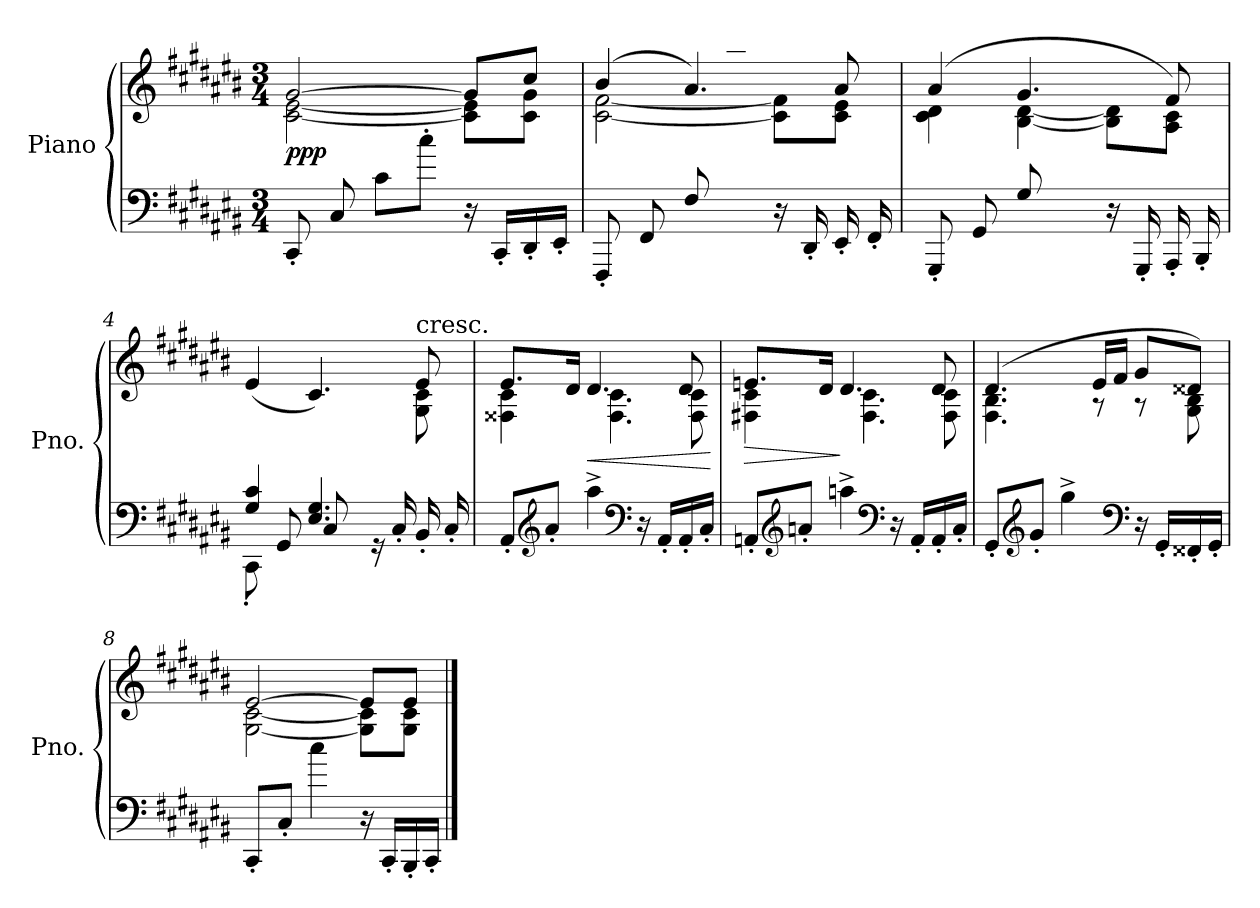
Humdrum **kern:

**kern	**kern	**dynam
*part1	*part1	*part1
*staff2	*staff1	*staff1/2
*I"Piano	*	*
*I'Pno.	*	*
*clefF4	*clefG2	*
*k[f#c#g#d#a#e#b#]	*k[f#c#g#d#a#e#b#]	*
*M3/4	*M3/4	*
=1	=1	=1
*	*^	*
!	!	!	!LO:DY:b
8CC#'/	[2g#/	[2c#\ [2e#\	ppp
8C#/	.	.	.
8c#\L	.	.	.
8cc#'\J	.	.	.
16r	8g#/L]	8c#\] 8e#\]L	.
16CC#'/LL	.	.	.
16DD#'/	8cc#/J	8c#\ 8g#\J	.
16EE#'/JJ	.	.	.
=2	=2	=2	=2
*	*	*^	*
8FFF#'/	(>4b#/	[2c#\ [2f#\	4.ryy	.
8FF#/	.	.	.	.
8F#/L	4.a#/)	.	.	.
8ryy	.	.	8aa#'\J	.
16r	.	8c#\] 8f#\]L	4ryy	.
16DD#'/LL	.	.	.	.
16EE#'/	8a#/	8c#\ 8e#\J	.	.
16FF#'/JJ	.	.	.	.
=3	=3	=3	=3	=3
8GGG#'/	(>4a#/	4c#\ 4d#\	4.ryy	.
8GG#/	.	.	.	.
8G#/L	4.g#/	[4B#\ [4d#\	.	.
8ryy	.	.	8gg#'\J	.
16r	.	8B#\] 8d#\]L	4ryy	.
16GGG#'/LL	.	.	.	.
16AAA#'/	8f#/)	8A#\ 8c#\J	.	.
16BBB#'/JJ	.	.	.	.
!!LO:LB:g=z	!!	!!
=4	=4	=4	=4	=4
*^	*	*	*	*
4G#/ 4c#/	8CC#'\	(>(>4e#/	8ryy	4.ryy	.
.	8GG#/	.	8ryy@	.	.
4.E#/ 4.G#/)	8C#/L	4.c#/)	8ryy@	.	.
.	8ryy	.	8ryy@	8cc#'\J	.
.	16r	.	16ryy@	4ryy	.
.	16C#'/LL	.	16ryy@	.	.
!	!	!LO:TX:a:t=cresc.	!	!	!
8ryy	16BB#'/	8e#/	8G#\ 8c#\	.	.
.	16C#'/JJ	.	.	.	.
*v	*v	*	*	*	*
*	*	*v	*v	*
!!LO:LB:g=z
=5	=5	=5	=5
8AA#'/L	8.e#/L	4F##X\ 4c#\	.
*clefG2	*	*	*
8a#'/J	.	.	.
.	16d#/Jk	.	.
!	!	!	!LO:HP:b
4aa#^\	4.d#/	4.F##\ 4.c#\	<
*clefF4	*	*	*
16r	.	.	.
16AA#'/LL	.	.	.
16AA#'/	8d#/	8F##\ 8c#\	.
16C#'/JJ	.	.	.
*	*v	*v	*
.	.	[
=6	=6	=6
!	!	!LO:HP:b
*	*^	*
8AAn'/L	8.en/L	4F#X\ 4c#\	>
*clefG2	*	*	*
8an'/J	.	.	.
.	16d#/Jk	.	.
4aan^\	4.d#/	4.F#\ 4.c#\	]
*clefF4	*	*	*
16r	.	.	.
16AA'/LL	.	.	.
16AA'/	8d#/	8F#\ 8c#\	.
16C#'/JJ	.	.	.
=7	=7	=7	=7
8GG#'/L	(>4.d#/	4.F#\ 4.B#\	.
*clefG2	*	*	*
8g#'/J	.	.	.
4gg#^\	.	.	.
.	16e#/LL	8r	.
.	16f#/JJ	.	.
*clefF4	*	*	*
16r	8g#/L	8r	.
16GG#'/LL	.	.	.
16FF##X'/	8d##X/J)	8G#\ 8B#\	.
16GG#'/JJ	.	.	.
=8	=8	=8	=8
8CC#'/L	[2e#/	[2G#\ [2c#\	.
8C#'/J	.	.	.
4cc#\	.	.	.
16r	8e#/L]	8G#\] 8c#\]L	.
16CC#'/LL	.	.	.
16BBB#'/	8e#/J	8G#\ 8c#\J	.
16CC#'/JJ	.	.	.
*	*v	*v	*
==	==	==
*-	*-	*-
